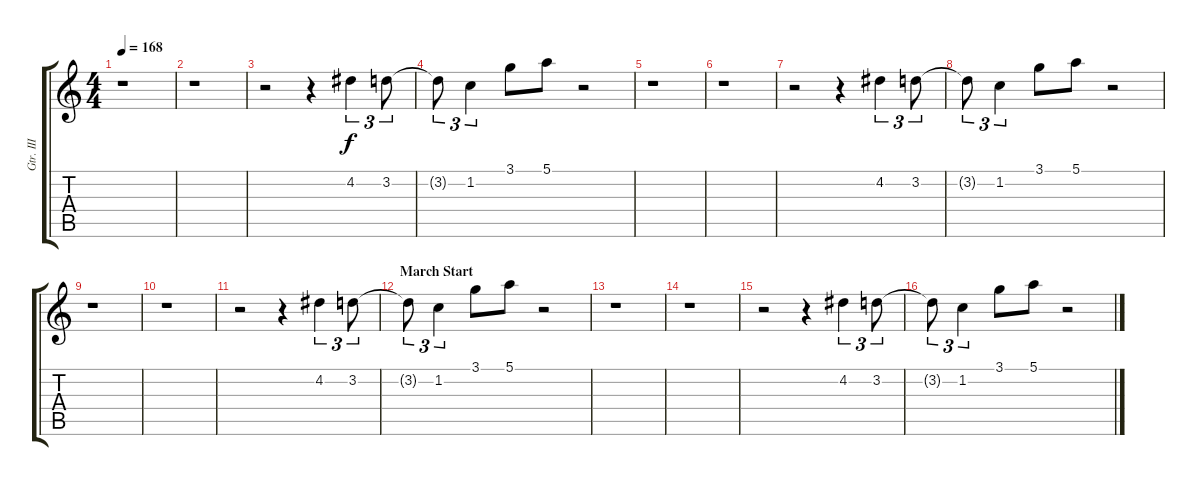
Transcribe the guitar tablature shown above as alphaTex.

\track ("Gtr. III" "Gtr. III") {instrument overdrivenguitar}
\staff {score tabs}
\tuning (E4 B3 G3 D3 A2 E2) {hide}
\ts (4 4)
\tempo 168
\clef g2
\ks c
r.1{dy f} |
r.1 |
r.2{volume 11 instrument lead6voice} r.4 4.2.4{tu (3 2)} 3.2.8{tu (3 2)} |
3.2{t}.8{tu (3 2) volume 11 instrument lead6voice} 1.2.4{tu (3 2)} 3.1.8 5.1.8 r.2 |
r.1 |
r.1 |
r.2{volume 11 instrument lead6voice} r.4 4.2.4{tu (3 2)} 3.2.8{tu (3 2)} |
3.2{t}.8{tu (3 2) volume 11 instrument lead6voice} 1.2.4{tu (3 2)} 3.1.8 5.1.8 r.2 |
r.1 |
r.1 |
r.2{volume 11 instrument lead6voice} r.4 4.2.4{tu (3 2)} 3.2.8{tu (3 2)} |
\section ("" "March Start")
3.2{t}.8{tu (3 2) volume 11 instrument lead6voice} 1.2.4{tu (3 2)} 3.1.8 5.1.8 r.2 |
r.1 |
r.1 |
r.2{volume 11 instrument lead6voice} r.4 4.2.4{tu (3 2)} 3.2.8{tu (3 2)} |
3.2{t}.8{tu (3 2) volume 11 instrument lead6voice} 1.2.4{tu (3 2)} 3.1.8 5.1.8 r.2
